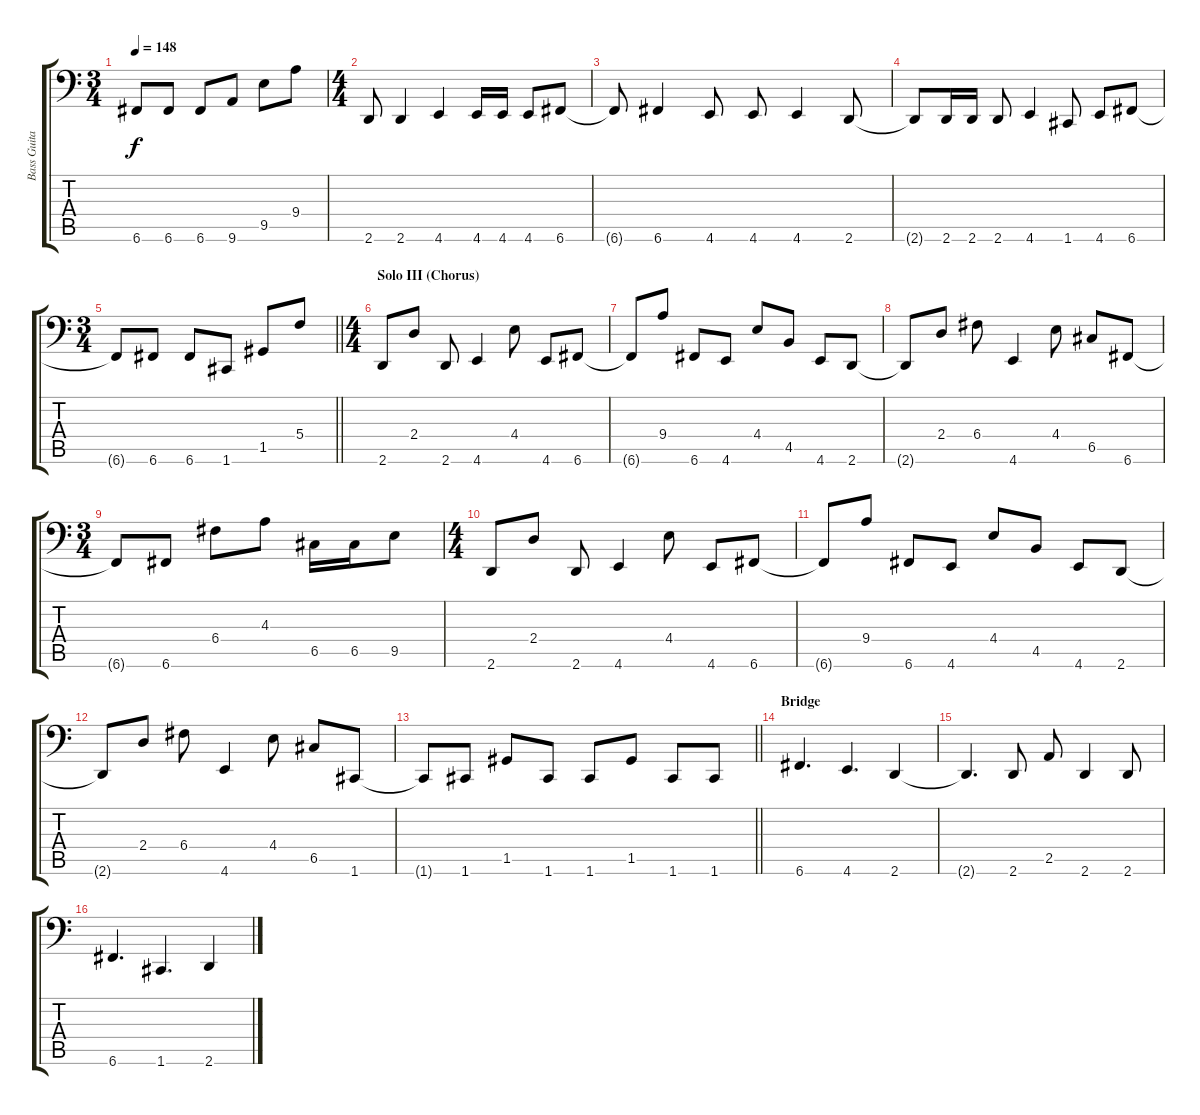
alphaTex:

\track ("Bass Guitar" "Bass Guita") {instrument electricbassfinger}
\staff {score tabs}
\tuning (D3 A2 F2 C2 G1 C1) {hide}
\ts (3 4)
\tempo 148
\clef f4
\ks c
6.6{t}.8{dy f} 6.6.8 6.6.8 9.6.8 9.5.8 9.4.8 |
\ts (4 4)
2.6.8 2.6.4 4.6.4 4.6.16 4.6.16 4.6.8 6.6.8 |
6.6{t}.8 6.6.4 4.6.8 4.6.8 4.6.4 2.6.8 |
2.6{t}.8 2.6.16 2.6.16 2.6.8 4.6.4 1.6.8 4.6.8 6.6.8 |
\ts (3 4)
\barLineRight lightlight
6.6{t}.8 6.6.8 6.6.8 1.6.8 1.5.8 5.4.8 |
\ts (4 4)
\section ("" "Solo III (Chorus)")
2.6.8 2.4.8 2.6.8 4.6.4 4.4.8 4.6.8 6.6.8 |
6.6{t}.8 9.4.8 6.6.8 4.6.8 4.4.8 4.5.8 4.6.8 2.6.8 |
2.6{t}.8 2.4.8 6.4.8 4.6.4 4.4.8 6.5.8 6.6.8 |
\ts (3 4)
6.6{t}.8 6.6.8 6.4.8 4.3.8 6.5.16 6.5.16 9.5.8 |
\ts (4 4)
2.6.8 2.4.8 2.6.8 4.6.4 4.4.8 4.6.8 6.6.8 |
6.6{t}.8 9.4.8 6.6.8 4.6.8 4.4.8 4.5.8 4.6.8 2.6.8 |
2.6{t}.8 2.4.8 6.4.8 4.6.4 4.4.8 6.5.8 1.6.8 |
\barLineRight lightlight
1.6{t}.8 1.6.8 1.5.8 1.6.8 1.6.8 1.5.8 1.6.8 1.6.8 |
\section ("" "Bridge")
6.6.4{d} 4.6.4{d} 2.6.4 |
2.6{t}.4{d} 2.6.8 2.5.8 2.6.4 2.6.8 |
6.6.4{d} 1.6.4{d} 2.6.4
